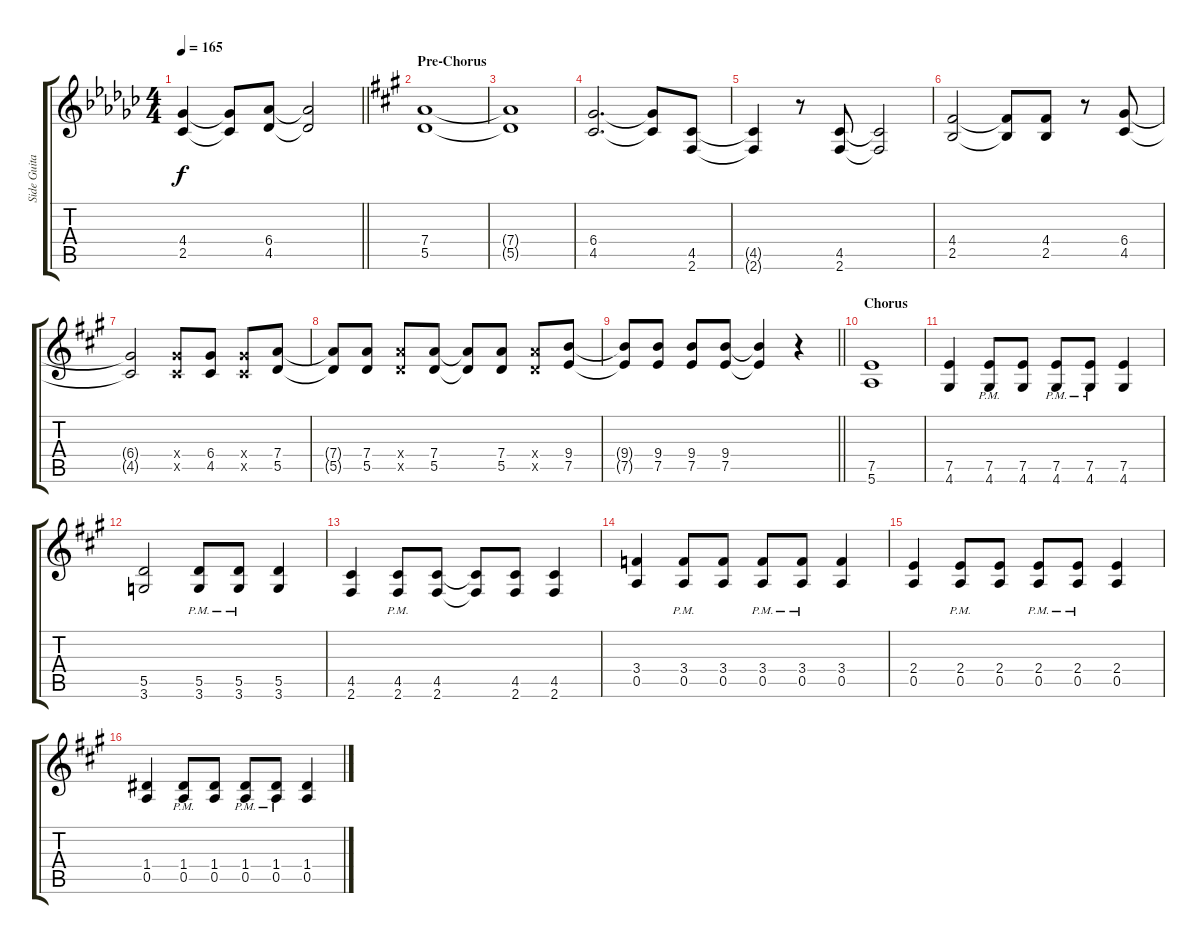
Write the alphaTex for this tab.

\track ("Side Guitar Right" "Side Guita") {instrument distortionguitar}
\staff {score tabs}
\tuning (E4 B3 G3 D3 A2 E2) {hide}
\ts (4 4)
\tempo 165
\clef g2
\barLineRight lightlight
\ks gb
(4.4{t} 2.5{t}).4{dy f} (4.4{t} 2.5{t}).8 (6.4 4.5).8 (6.4{t} 4.5{t}).2 |
\section ("" "Pre-Chorus")
\ks a
(7.4 5.5).1 |
(7.4{t} 5.5{t}).1 |
(6.4 4.5).2{d} (6.4{t} 4.5{t}).8 (4.5 2.6).8 |
(4.5{t} 2.6{t}).4 r.8 (4.5 2.6).8 (4.5{t} 2.6{t}).2 |
(4.4 2.5).2 (4.4{t} 2.5{t}).8 (4.4 2.5).8 r.8 (6.4 4.5).8 |
(6.4{t} 4.5{t}).2 (6.4{x} 4.5{x}).8 (6.4 4.5).8 (6.4{x} 4.5{x}).8 (7.4 5.5).8 |
(7.4{t} 5.5{t}).8 (7.4 5.5).8 (7.4{x} 5.5{x}).8 (7.4 5.5).8 (7.4{t} 5.5{t}).8 (7.4 5.5).8 (7.4{x} 5.5{x}).8 (9.4 7.5).8 |
\barLineRight lightlight
(9.4{t} 7.5{t}).8 (9.4 7.5).8 (9.4 7.5).8 (9.4 7.5).8 (9.4{t} 7.5{t}).4 r.4 |
\section ("" "Chorus")
(7.5 5.6).1 |
(7.5 4.6).4 (7.5{pm} 4.6{pm}).8 (7.5 4.6).8 (7.5{pm} 4.6{pm}).8 (7.5{pm} 4.6{pm}).8 (7.5 4.6).4 |
(5.5 3.6).2 (5.5{pm} 3.6{pm}).8 (5.5{pm} 3.6{pm}).8 (5.5 3.6).4 |
(4.5 2.6).4 (4.5{pm} 2.6{pm}).8 (4.5 2.6).8 (4.5{t} 2.6{t}).8 (4.5 2.6).8 (4.5 2.6).4 |
(3.4 0.5).4 (3.4{pm} 0.5{pm}).8 (3.4 0.5).8 (3.4{pm} 0.5{pm}).8 (3.4{pm} 0.5{pm}).8 (3.4 0.5).4 |
(2.4 0.5).4 (2.4{pm} 0.5{pm}).8 (2.4 0.5).8 (2.4{pm} 0.5{pm}).8 (2.4{pm} 0.5{pm}).8 (2.4 0.5).4 |
(1.4 0.5).4 (1.4{pm} 0.5{pm}).8 (1.4 0.5).8 (1.4{pm} 0.5{pm}).8 (1.4{pm} 0.5{pm}).8 (1.4 0.5).4
